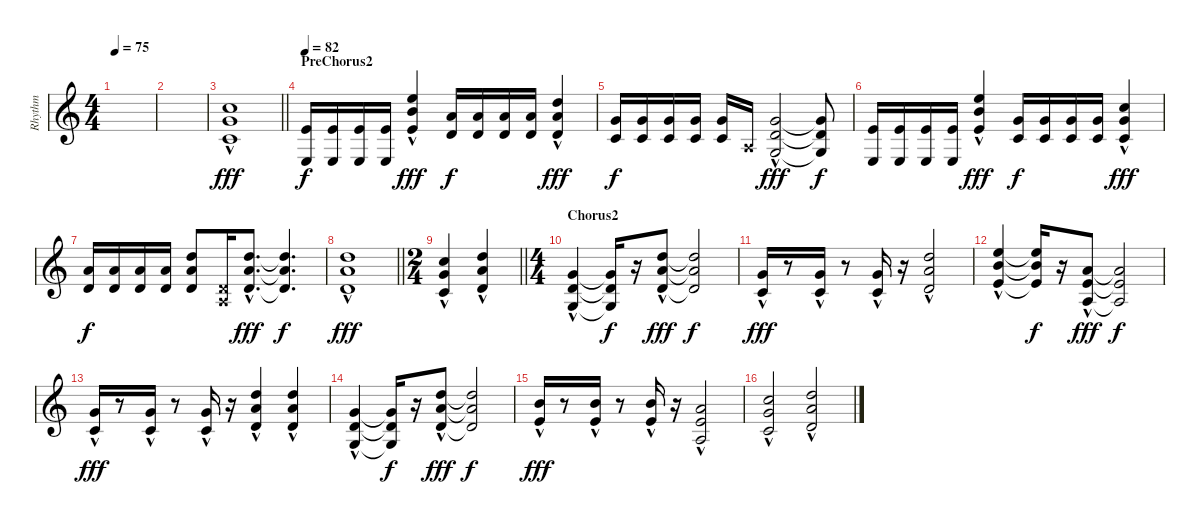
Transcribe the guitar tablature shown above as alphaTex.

\track ("Rhythm" "Rhythm") {instrument distortionguitar}
\staff {score}
\tuning (E4 B3 G3 D3 A2 E2) {hide}
\ts (4 4)
\tempo 75
\clef g2
\ks c
|
|
\barLineRight lightlight
(5.3{hac} 5.4{hac} 3.5{hac}).1{dy fff} |
\section ("" "PreChorus2")
\tempo 82
(7.5{pm} 0.6{pm}).16{dy f volume 4} (7.5{pm} 0.6{pm}).16 (7.5{pm} 0.6{pm}).16 (7.5{pm} 0.6{pm}).16 (9.3{hac} 9.4{hac} 7.5{hac}).4{dy fff} (7.4{pm} 5.5{pm}).16{dy f} (7.4{pm} 5.5{pm}).16 (7.4{pm} 5.5{pm}).16 (7.4{pm} 5.5{pm}).16 (7.3{hac} 7.4{hac} 5.5{hac}).4{dy fff} |
(5.4{pm} 3.5{pm}).16{dy f} (5.4{pm} 3.5{pm}).16 (5.4{pm} 3.5{pm}).16 (5.4{pm} 3.5{pm}).16 (5.4 3.5).16 0.5{x}.16 (5.4{hac} 5.5{hac} 3.6{hac}).2{dy fff} (5.4{t} 5.5{t} 3.6{t}).8{dy f} |
(7.5{pm} 0.6{pm}).16 (7.5{pm} 0.6{pm}).16 (7.5{pm} 0.6{pm}).16 (7.5{pm} 0.6{pm}).16 (9.3{hac} 9.4{hac} 7.5{hac}).4{dy fff} (5.4{pm} 3.5{pm}).16{dy f} (5.4{pm} 3.5{pm}).16 (5.4{pm} 3.5{pm}).16 (5.4{pm} 3.5{pm}).16 (5.3{hac} 5.4{hac} 3.5{hac}).4{dy fff} |
(7.4{pm} 5.5{pm}).16{dy f} (7.4{pm} 5.5{pm}).16 (7.4{pm} 5.5{pm}).16 (7.4{pm} 5.5{pm}).16 (7.3 7.4 5.5).8 (0.4{x} 0.5{x}).16 (7.3{hac} 7.4{hac} 5.5{hac}).8{d dy fff} (7.3{t} 7.4{t} 5.5{t}).4{d dy f} |
\barLineRight lightlight
(7.3{hac} 7.4{hac} 5.5{hac}).1{dy fff} |
\ts (2 4)
\barLineRight lightlight
(5.3{hac} 5.4{hac} 3.5{hac}).4 (7.3{hac} 7.4{hac} 5.5{hac}).4 |
\ts (4 4)
\section ("" "Chorus2")
(5.4{hac} 5.5{hac} 3.6{hac}).4 (5.4{t} 5.5{t} 3.6{t}).16{dy f} r.16 (7.3{hac} 7.4{hac} 5.5{hac}).8{dy fff} (7.3{t} 7.4{t} 5.5{t}).2{dy f} |
(5.4{hac pm} 3.5{hac pm}).16{dy fff} r.8 (5.4{hac pm} 3.5{hac pm}).16 r.8 (5.4{hac pm} 3.5{hac pm}).16 r.16 (7.3{hac} 7.4{hac} 5.5{hac}).2 |
(9.3{hac} 9.4{hac} 7.5{hac}).4 (9.3{t} 9.4{t} 7.5{t}).16{dy f} r.16 (2.3{hac} 2.4{hac} 0.5{hac}).8{dy fff} (2.3{t} 2.4{t} 0.5{t}).2{dy f} |
(5.4{hac pm} 3.5{hac pm}).16{dy fff} r.8 (5.4{hac pm} 3.5{hac pm}).16 r.8 (5.4{hac pm} 3.5{hac pm}).16 r.16 (12.4{hac} 12.5{hac} 10.6{hac}).4 (12.4{hac} 12.5{hac} 10.6{hac}).4 |
(5.4{hac} 5.5{hac} 3.6{hac}).4 (5.4{t} 5.5{t} 3.6{t}).16{dy f} r.16 (7.3{hac} 7.4{hac} 5.5{hac}).8{dy fff} (7.3{t} 7.4{t} 5.5{t}).2{dy f} |
(9.4{hac pm} 7.5{hac pm}).16{dy fff} r.8 (9.4{hac pm} 7.5{hac pm}).16 r.8 (9.4{hac pm} 7.5{hac pm}).16 r.16 (7.4{hac} 7.5{hac} 5.6{hac}).2 |
(5.3{hac} 5.4{hac} 3.5{hac}).2 (7.3{hac} 7.4{hac} 5.5{hac}).2
